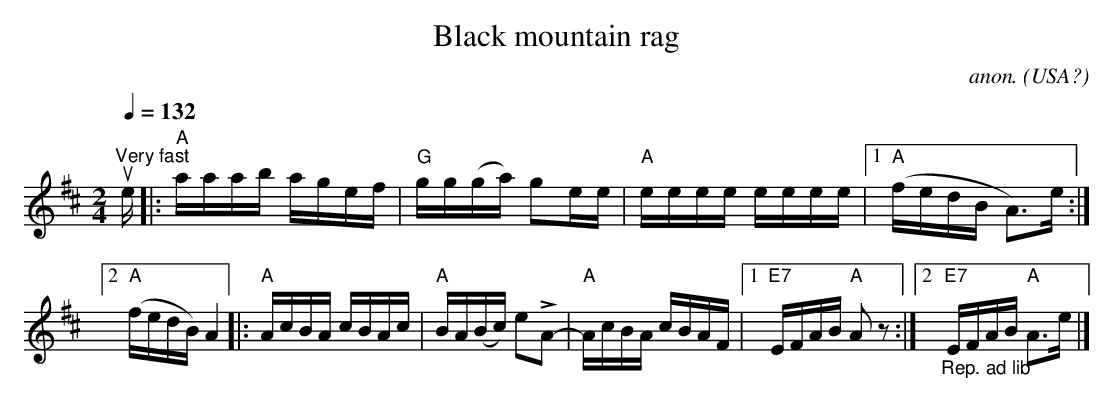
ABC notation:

X:1
T:Black mountain rag
C:anon.
O:USA?
M:2/4
L:1/16
Q:1/4=132
K:Amix
"^Very fast"ue|:"A"aaab agef|"G"gg(ga) g2ee|\
"A"eeee eeee|[1"A"(fedB A3)e:|[2"A"(fedB) A4|:"A"AcBA cBAc|"A"BA(Bc) e2LA2-|\
"A"AcBA cBAF|[1"E7"EFAB "A"A2 z2:|[2"E7""_Rep. ad lib"EFAB "A"A3e|]
